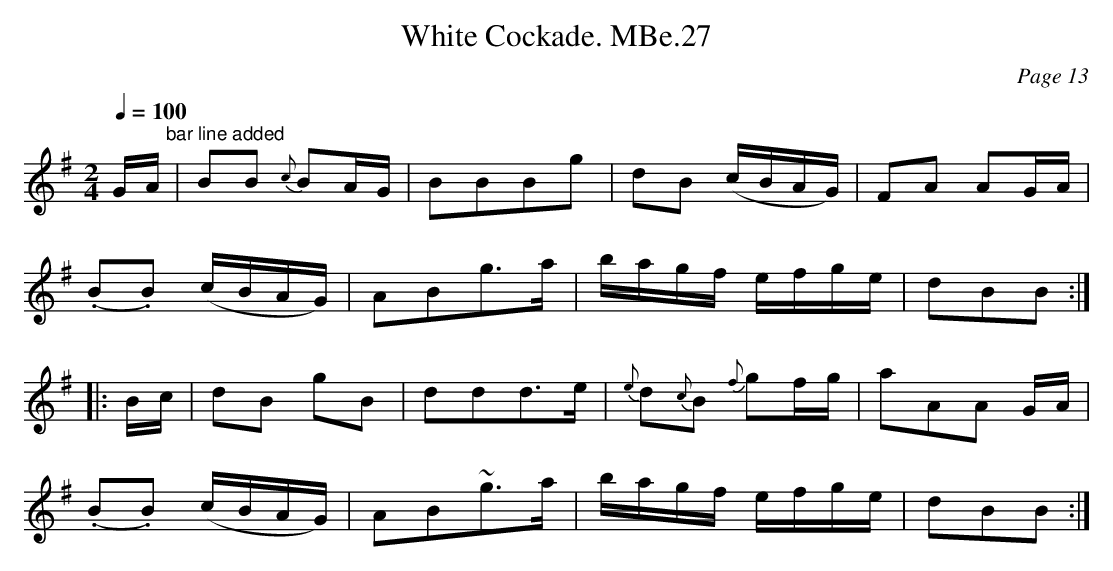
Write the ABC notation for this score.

X:1
C:Page 13
T:White Cockade. MBe.27
M:2/4
L:1/8
Q:1/4=100
K:G
G/A/"^bar line added"|BB {c}BA/G/|BBBg|dB (c/B/A/G/)|FA AG/A/|
(.B.B) (c/B/A/G/)|ABg>a|b/a/g/f/ e/f/g/e/|dBB:|
|:B/c/|dB gB|ddd>e|{e}d{c}}B {f}gf/g/|aAA G/A/|
(.B.B) (c/B/A/G/)|AB~g>a|b/a/g/f/ e/f/g/e/|dBB:|
